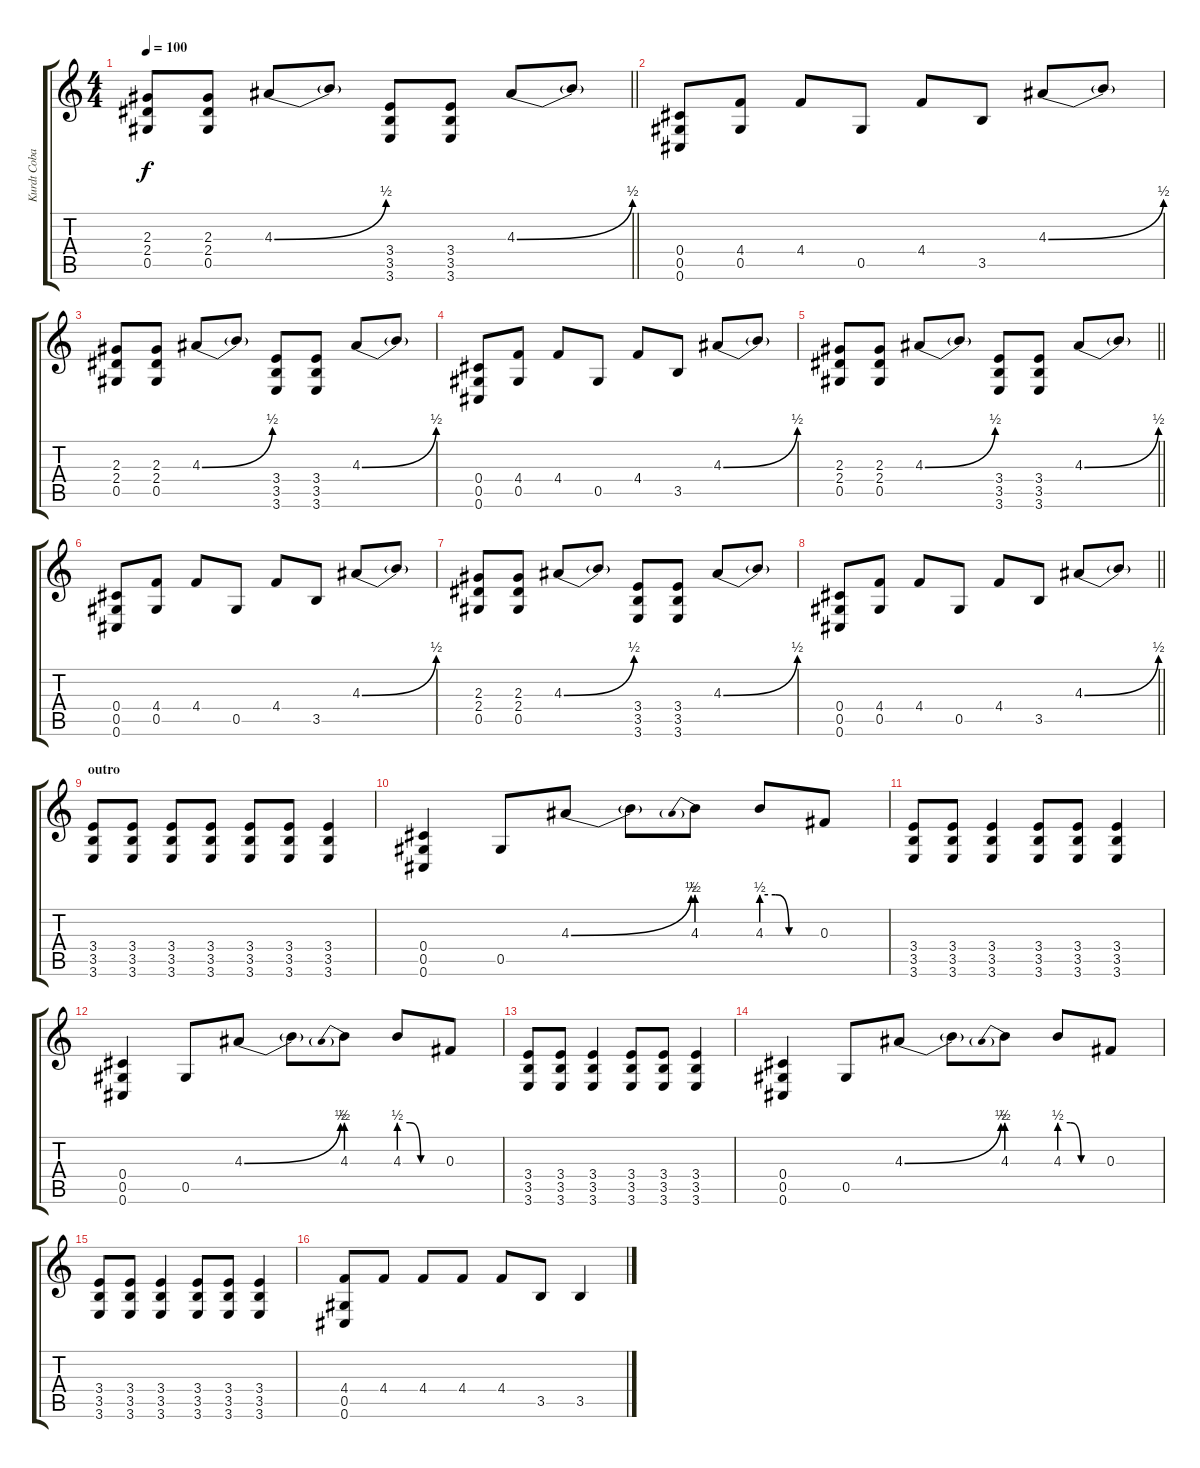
\track ("Kurdt Cobain" "Kurdt Coba") {instrument electricguitarclean}
\staff {score tabs}
\tuning (Eb4 Bb3 Gb3 Db3 Ab2 Db2) {hide}
\ts (4 4)
\tempo 100
\clef g2
\barLineRight lightlight
\ks c
(2.3 2.4 0.5).8{dy f} (2.3 2.4 0.5).8 4.3{be (bend 0 0 60 2)}.8 4.3{t}.8 (3.4 3.5 3.6).8 (3.4 3.5 3.6).8 4.3{be (bend 0 0 60 2)}.8 4.3{t}.8 |
(0.4 0.5 0.6).8 (4.4 0.5).8 4.4.8 0.5.8 4.4.8 3.5.8 4.3{be (bend 0 0 60 2)}.8 4.3{t}.8 |
(2.3 2.4 0.5).8 (2.3 2.4 0.5).8 4.3{be (bend 0 0 60 2)}.8 4.3{t}.8 (3.4 3.5 3.6).8 (3.4 3.5 3.6).8 4.3{be (bend 0 0 60 2)}.8 4.3{t}.8 |
(0.4 0.5 0.6).8 (4.4 0.5).8 4.4.8 0.5.8 4.4.8 3.5.8 4.3{be (bend 0 0 60 2)}.8 4.3{t}.8 |
\barLineRight lightlight
(2.3 2.4 0.5).8 (2.3 2.4 0.5).8 4.3{be (bend 0 0 60 2)}.8 4.3{t}.8 (3.4 3.5 3.6).8 (3.4 3.5 3.6).8 4.3{be (bend 0 0 60 2)}.8 4.3{t}.8 |
(0.4 0.5 0.6).8 (4.4 0.5).8 4.4.8 0.5.8 4.4.8 3.5.8 4.3{be (bend 0 0 60 2)}.8 4.3{t}.8 |
(2.3 2.4 0.5).8 (2.3 2.4 0.5).8 4.3{be (bend 0 0 60 2)}.8 4.3{t}.8 (3.4 3.5 3.6).8 (3.4 3.5 3.6).8 4.3{be (bend 0 0 60 2)}.8 4.3{t}.8 |
\barLineRight lightlight
(0.4 0.5 0.6).8 (4.4 0.5).8 4.4.8 0.5.8 4.4.8 3.5.8 4.3{be (bend 0 0 60 2)}.8 4.3{t}.8 |
\section ("" "outro")
(3.4 3.5 3.6).8 (3.4 3.5 3.6).8 (3.4 3.5 3.6).8 (3.4 3.5 3.6).8 (3.4 3.5 3.6).8 (3.4 3.5 3.6).8 (3.4 3.5 3.6).4 |
(0.4 0.5 0.6).4 0.5.8 4.3{be (bend 0 0 60 2)}.8 4.3{t}.8 4.3{be (prebend 0 2 60 2)}.8 4.3{be (custom 0 2 15 2 30 0 60 0)}.8 0.3.8 |
(3.4 3.5 3.6).8 (3.4 3.5 3.6).8 (3.4 3.5 3.6).4 (3.4 3.5 3.6).8 (3.4 3.5 3.6).8 (3.4 3.5 3.6).4 |
(0.4 0.5 0.6).4 0.5.8 4.3{be (bend 0 0 60 2)}.8 4.3{t}.8 4.3{be (prebend 0 2 60 2)}.8 4.3{be (custom 0 2 15 2 30 0 60 0)}.8 0.3.8 |
(3.4 3.5 3.6).8 (3.4 3.5 3.6).8 (3.4 3.5 3.6).4 (3.4 3.5 3.6).8 (3.4 3.5 3.6).8 (3.4 3.5 3.6).4 |
(0.4 0.5 0.6).4 0.5.8 4.3{be (bend 0 0 60 2)}.8 4.3{t}.8 4.3{be (prebend 0 2 60 2)}.8 4.3{be (custom 0 2 15 2 30 0 60 0)}.8 0.3.8 |
(3.4 3.5 3.6).8 (3.4 3.5 3.6).8 (3.4 3.5 3.6).4 (3.4 3.5 3.6).8 (3.4 3.5 3.6).8 (3.4 3.5 3.6).4 |
(4.4 0.5 0.6).8 4.4.8 4.4.8 4.4.8 4.4.8 3.5.8 3.5.4
